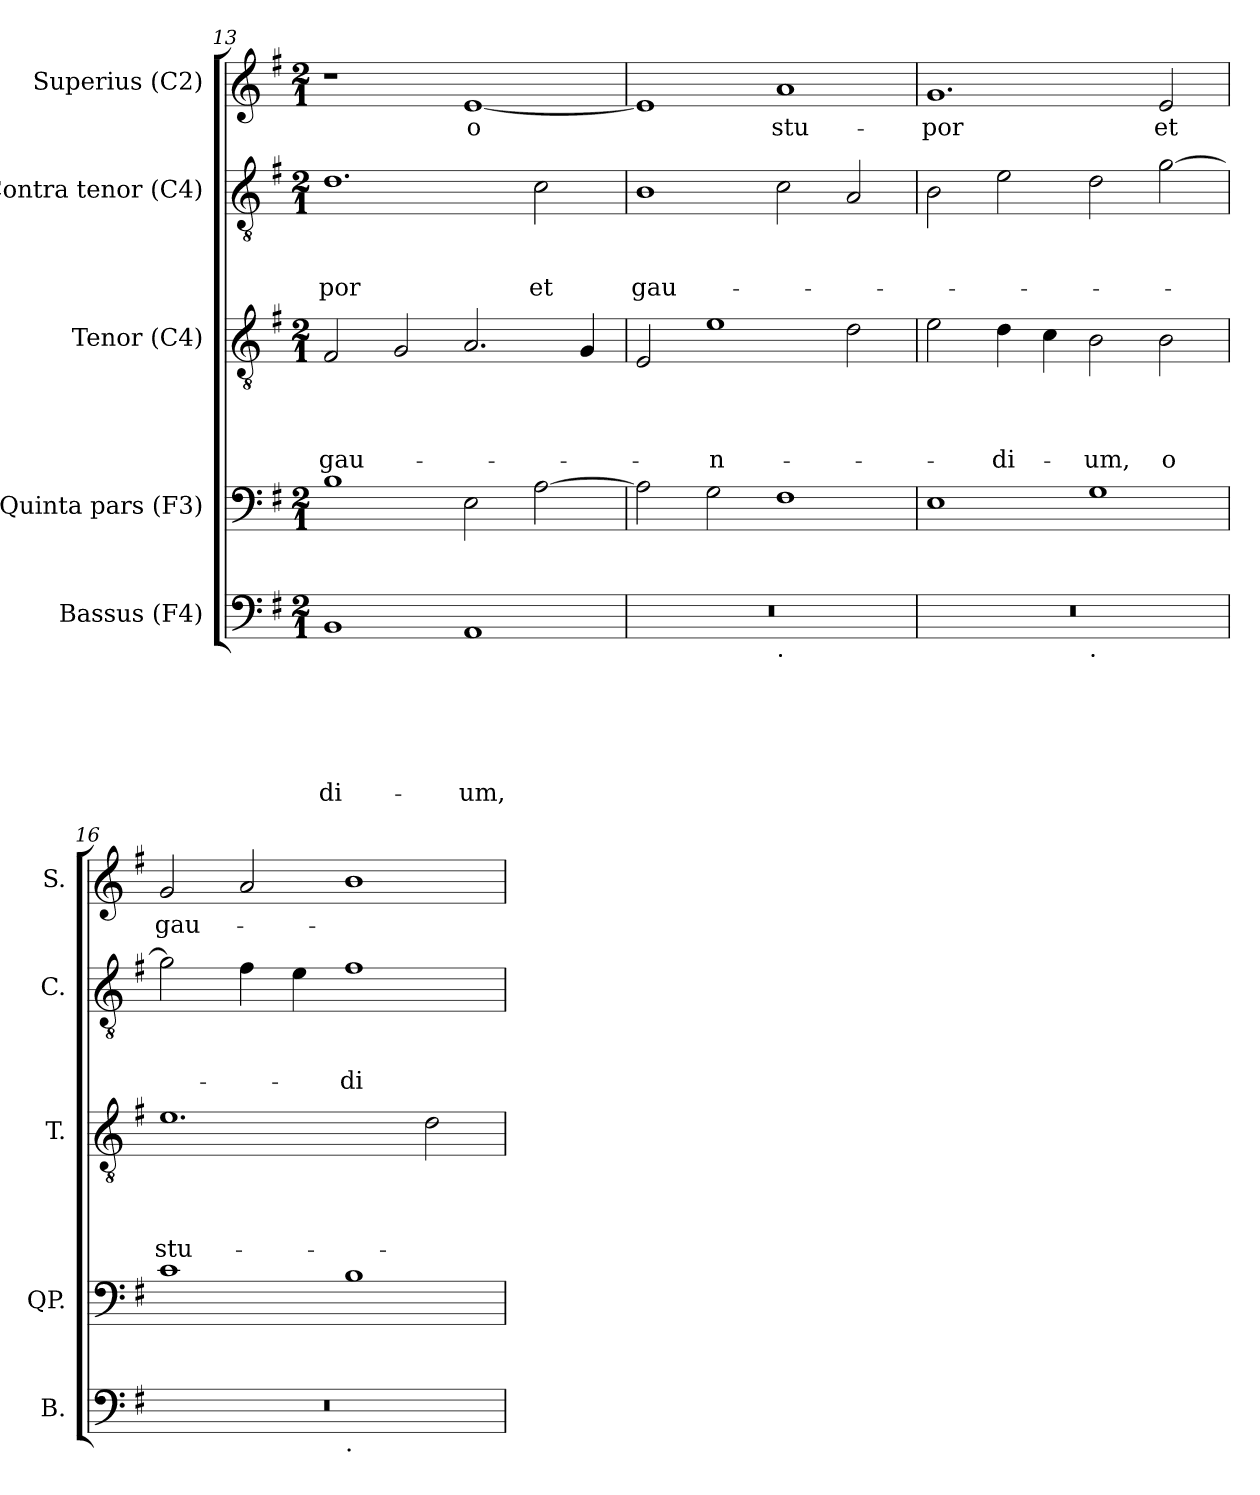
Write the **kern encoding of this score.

**kern	**text	**text	**text	**text	**text	**text	**kern	**kern	**text	**text	**text	**text	**kern	**text	**text	**text	**kern	**text
*part5	*part5	*part5	*part5	*part5	*part5	*part5	*part4	*part3	*part3	*part3	*part3	*part3	*part2	*part2	*part2	*part2	*part1	*part1
*staff5	*staff5	*staff5	*staff5	*staff5	*staff5	*staff5	*staff4	*staff3	*staff3	*staff3	*staff3	*staff3	*staff2	*staff2	*staff2	*staff2	*staff1	*staff1
*I"Bassus (F4)	*	*	*	*	*	*	*I"Quinta pars (F3)	*I"Tenor (C4)	*	*	*	*	*I"Contra tenor (C4)	*	*	*	*I"Superius (C2)	*
*I'B.	*	*	*	*	*	*	*I'QP.	*I'T.	*	*	*	*	*I'C.	*	*	*	*I'S.	*
*clefF4	*	*	*	*	*	*	*clefF4	*clefGv2	*	*	*	*	*clefGv2	*	*	*	*clefG2	*
*k[f#]	*	*	*	*	*	*	*k[f#]	*k[f#]	*	*	*	*	*k[f#]	*	*	*	*k[f#]	*
*G:	*	*	*	*	*	*	*G:	*G:	*	*	*	*	*G:	*	*	*	*G:	*
*M2/1	*	*	*	*	*	*	*M2/1	*M2/1	*	*	*	*	*M2/1	*	*	*	*M2/1	*
=13	=13	=13	=13	=13	=13	=13	=13	=13	=13	=13	=13	=13	=13	=13	=13	=13	=13	=13
!	!	!	!	!	!	!LO:LY:b	!	!	!	!	!	!LO:LY:b	!	!	!	!LO:LY:b	!	!
1BB	.	.	.	.	.	-di-	1B	2F#/	.	.	.	gau-	1.d	.	.	-por	1r	.
.	.	.	.	.	.	.	.	2G/	.	.	.	.	.	.	.	.	.	.
!	!	!	!	!	!	!LO:LY:b	!	!	!	!	!	!	!	!	!	!	!	!LO:LY:b:rj
1AA	.	.	.	.	.	-um,	2E\	2.A/	.	.	.	.	.	.	.	.	[>1e	o
!	!	!	!	!	!	!	!	!	!	!	!	!	!	!	!	!LO:LY:b	!	!
.	.	.	.	.	.	.	[>2A\	.	.	.	.	.	2c\	.	.	et	.	.
.	.	.	.	.	.	.	.	4G/	.	.	.	.	.	.	.	.	.	.
!!LO:PB:g=z
=14	=14	=14	=14	=14	=14	=14	=14	=14	=14	=14	=14	=14	=14	=14	=14	=14	=14	=14
!	!	!	!	!	!	!	!	!	!	!	!	!	!	!	!	!LO:LY:b	!	!
*^	*	*	*	*	*	*	*	*	*	*	*	*	*	*	*	*	*	*
0r	1ryy	.	.	.	.	.	.	2A\]	2E/	.	.	.	.	1B	.	.	gau-	1e]	.
!	!	!	!	!	!	!	!	!	!	!	!	!	!LO:LY:b	!	!	!	!	!	!
.	.	.	.	.	.	.	.	2G\	1e	.	.	.	-n-	.	.	.	.	.	.
!	!LO:TX:b:t=.	!	!	!	!	!	!	!	!	!	!	!	!	!	!	!	!	!	!
!	!	!	!	!	!	!	!	!	!	!	!	!	!	!	!	!	!	!	!LO:LY:b
.	1ryy	.	.	.	.	.	.	1F#	.	.	.	.	.	2c\	.	.	.	1a	stu-
.	.	.	.	.	.	.	.	.	2d\	.	.	.	.	2A/	.	.	.	.	.
=15	=15	=15	=15	=15	=15	=15	=15	=15	=15	=15	=15	=15	=15	=15	=15	=15	=15	=15	=15
!	!	!	!	!	!	!	!	!	!	!	!	!	!	!	!	!	!	!	!LO:LY:b
0r	1ryy	.	.	.	.	.	.	1E	2e\	.	.	.	.	2B\	.	.	.	1.g	-por
!	!	!	!	!	!	!	!	!	!	!	!	!	!LO:LY:b	!	!	!	!	!	!
.	.	.	.	.	.	.	.	.	4d\	.	.	.	-di-	2e\	.	.	.	.	.
.	.	.	.	.	.	.	.	.	4c\	.	.	.	.	.	.	.	.	.	.
!	!LO:TX:b:t=.	!	!	!	!	!	!	!	!	!	!	!	!	!	!	!	!	!	!
!	!	!	!	!	!	!	!	!	!	!	!	!	!LO:LY:b	!	!	!	!	!	!
.	1ryy	.	.	.	.	.	.	1G	2B\	.	.	.	-um,	2d\	.	.	.	.	.
!	!	!	!	!	!	!	!	!	!	!	!	!	!LO:LY:b	!	!	!	!	!	!LO:LY:b
.	.	.	.	.	.	.	.	.	2B\	.	.	.	o	[>2g\	.	.	.	2e/	et
=16	=16	=16	=16	=16	=16	=16	=16	=16	=16	=16	=16	=16	=16	=16	=16	=16	=16	=16	=16
!	!	!	!	!	!	!	!	!	!	!	!	!	!LO:LY:b	!	!	!	!	!	!LO:LY:b
0r	1ryy	.	.	.	.	.	.	1c	1.e	.	.	.	stu-	2g\]	.	.	.	2g/	gau-
.	.	.	.	.	.	.	.	.	.	.	.	.	.	4f#\	.	.	.	2a/	.
.	.	.	.	.	.	.	.	.	.	.	.	.	.	4e\	.	.	.	.	.
!	!LO:TX:b:t=.	!	!	!	!	!	!	!	!	!	!	!	!	!	!	!	!	!	!
!	!	!	!	!	!	!	!	!	!	!	!	!	!	!	!	!	!LO:LY:b	!	!
.	1ryy	.	.	.	.	.	.	1B	.	.	.	.	.	1f#	.	.	-di-	1b	.
.	.	.	.	.	.	.	.	.	2d\	.	.	.	.	.	.	.	.	.	.
*v	*v	*	*	*	*	*	*	*	*	*	*	*	*	*	*	*	*	*	*
=	=	=	=	=	=	=	=	=	=	=	=	=	=	=	=	=	=	=
*-	*-	*-	*-	*-	*-	*-	*-	*-	*-	*-	*-	*-	*-	*-	*-	*-	*-	*-
